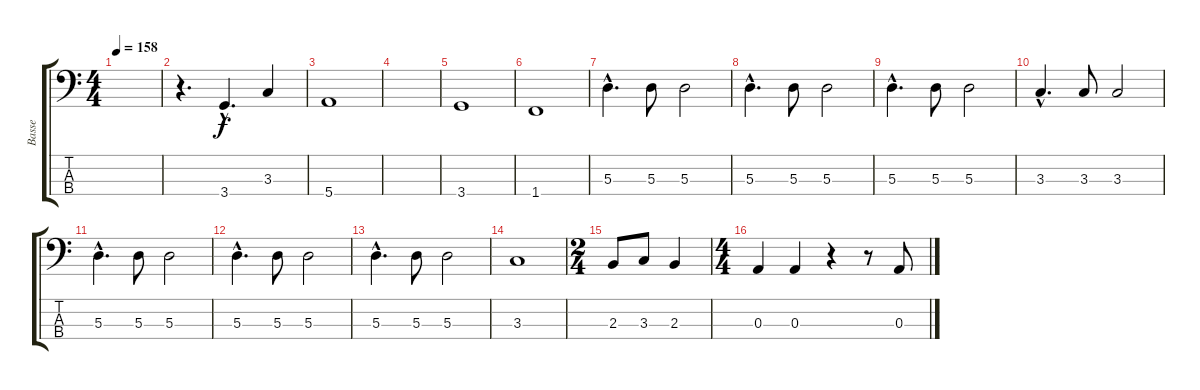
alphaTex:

\track ("Basse" "Basse") {instrument slapbass2}
\staff {score tabs}
\tuning (G2 D2 A1 E1) {hide}
\ts (4 4)
\tempo 158
\clef f4
\ks c
|
r.4{d} 3.4{hac}.4{d} 3.3.4 |
5.4.1 |
|
3.4.1 |
1.4.1 |
5.3{hac}.4{d} 5.3.8 5.3.2 |
5.3{hac}.4{d} 5.3.8 5.3.2 |
5.3{hac}.4{d} 5.3.8 5.3.2 |
3.3{hac}.4{d} 3.3.8 3.3.2 |
5.3{hac}.4{d} 5.3.8 5.3.2 |
5.3{hac}.4{d} 5.3.8 5.3.2 |
5.3{hac}.4{d} 5.3.8 5.3.2 |
3.3.1 |
\ts (2 4)
2.3.8 3.3.8 2.3.4 |
\ts (4 4)
0.3.4 0.3.4 r.4 r.8 0.3.8
